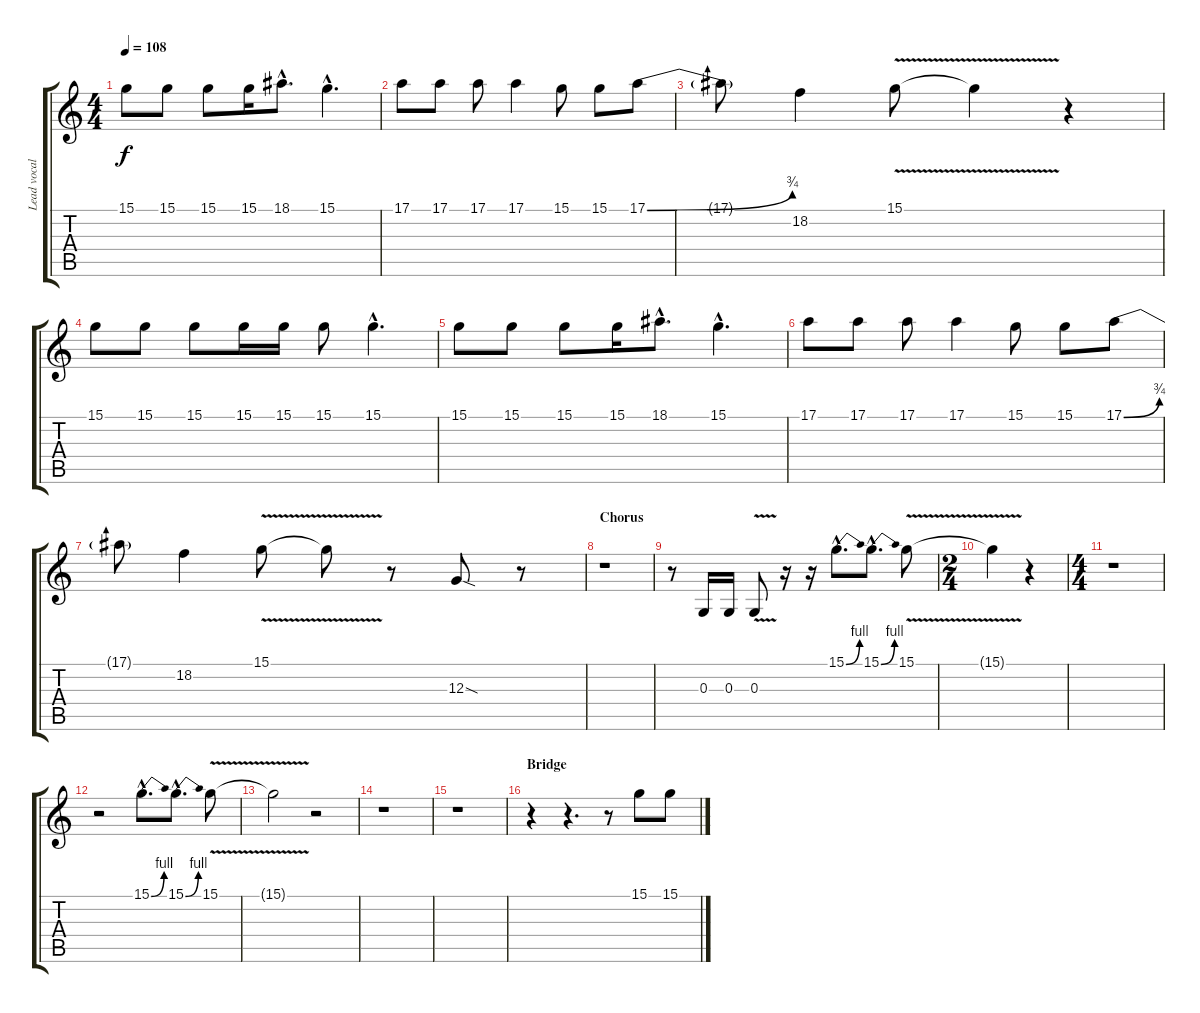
\track ("Lead vocals" "Lead vocal") {instrument lead2sawtooth}
\staff {score tabs}
\tuning (E4 B3 G3 D3 A2 E2) {hide}
\ts (4 4)
\tempo 108
\clef g2
\ks c
15.1.8{dy f} 15.1.8 15.1.8 15.1.16 18.1{hac}.8{d} 15.1{hac}.4{d} |
17.1.8 17.1.8 17.1.8 17.1.4 15.1.8 15.1.8 17.1{be (bend 0 0 60 3)}.8 |
17.1{t}.8 18.2.4 15.1{v}.8 15.1{t}.4 r.4 |
15.1.8 15.1.8 15.1.8 15.1.16 15.1.16 15.1.8 15.1{hac}.4{d} |
15.1.8 15.1.8 15.1.8 15.1.16 18.1{hac}.8{d} 15.1{hac}.4{d} |
17.1.8 17.1.8 17.1.8 17.1.4 15.1.8 15.1.8 17.1{be (bend 0 0 60 3)}.8 |
17.1{t}.8 18.2.4 15.1{v}.8 15.1{t}.8 r.8 12.3{sod}.8 r.8 |
\section ("" "Chorus")
r.1 |
r.8 0.3.16 0.3.16 0.3{v}.8 r.16 r.16 15.1{be (bend 0 0 60 4) hac}.8{d} 15.1{be (bend 0 0 60 4) hac}.8{d} 15.1{v}.8 |
\ts (2 4)
15.1{t}.4 r.4 |
\ts (4 4)
r.1 |
r.2 15.1{be (bend 0 0 60 4) hac}.8{d} 15.1{be (bend 0 0 60 4) hac}.8{d} 15.1{v}.8 |
15.1{t}.2 r.2 |
r.1 |
r.1 |
\section ("" "Bridge")
r.4 r.4{d} r.8 15.1.8 15.1.8
